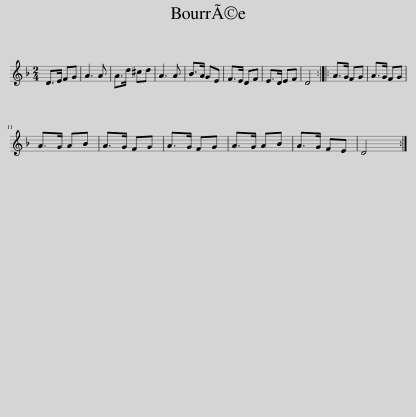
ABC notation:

X:1
L:1/8
M:2/4
I:linebreak $
K:Dmin
V:1 treble
V:1
 D>E FG | A3 A | A>d ^cd | A3 A | B>A GE | %5
 F>E DF | E>D EF | D4 :: A>G FG | A>G FG |$ %10
 A>G AB | A>G FG | A>G FG | A>G AB | A>G FE | %15
 D4 :| %16
